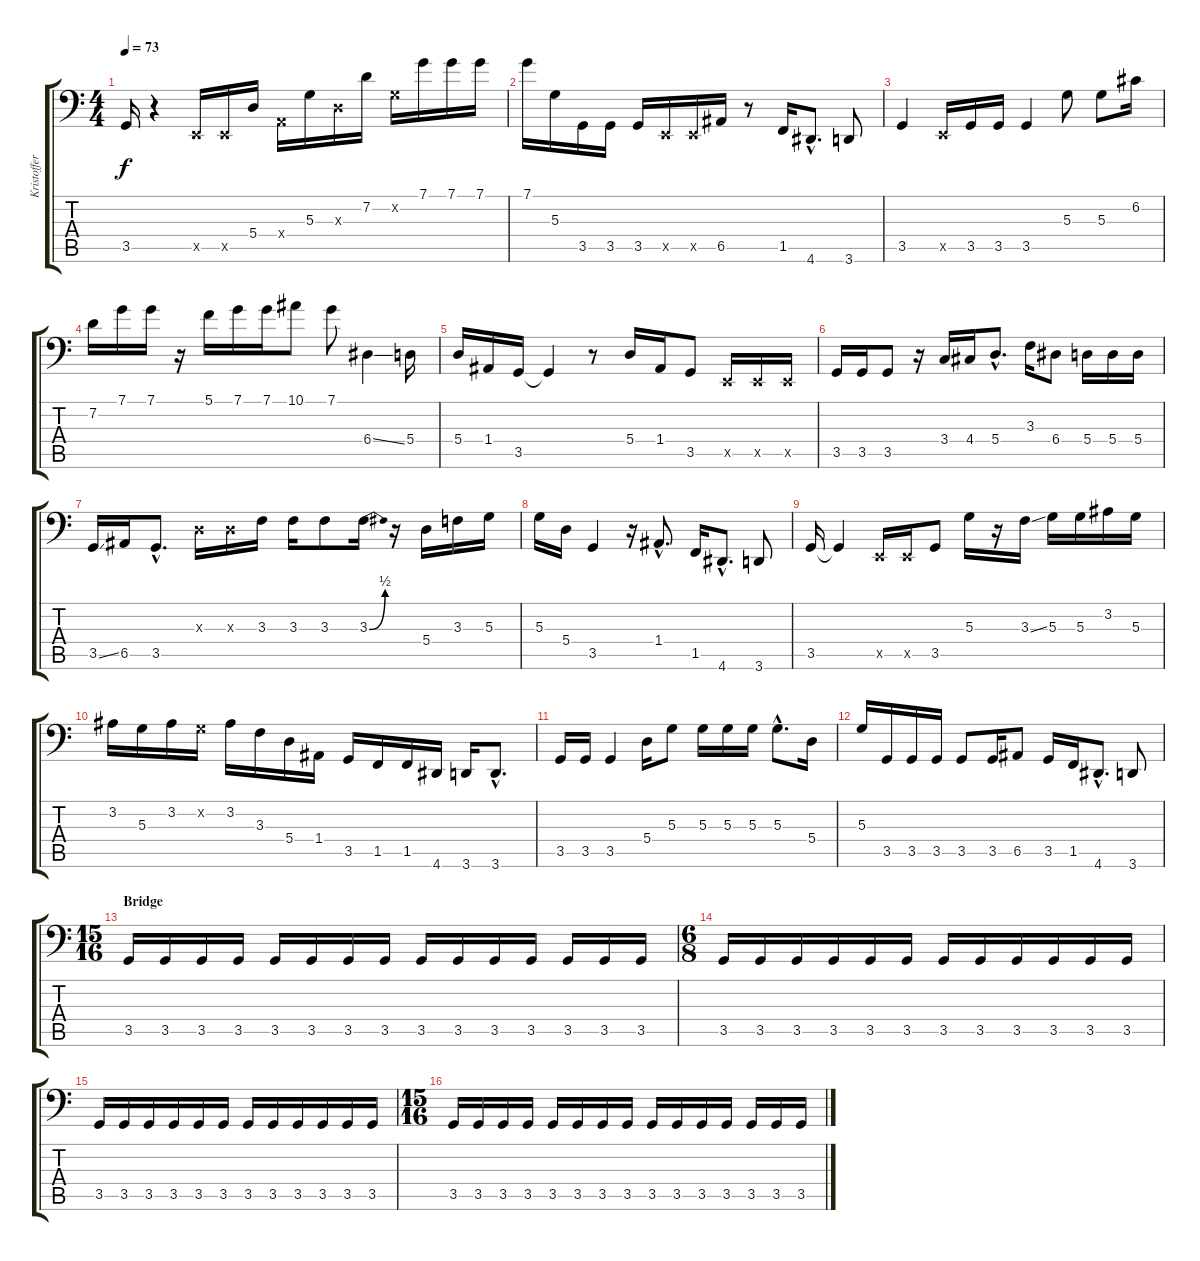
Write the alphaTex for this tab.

\track ("Kristoffer Gildenlöw" "Kristoffer") {instrument electricbassfinger}
\staff {score tabs}
\tuning (C3 G2 D2 A1 E1 B0) {hide}
\ts (4 4)
\tempo 73
\clef f4
\ks c
3.5.16{dy f} r.4 0.5{x}.16 0.5{x}.16 5.4.16 0.4{x}.16 5.3.16 0.3{x}.16 7.2.16 0.2{x}.16 7.1.16 7.1.16 7.1.16 |
7.1.16 5.3.16 3.5.16 3.5.16 3.5.16 0.5{x}.16 0.5{x}.16 6.5.16 r.8 1.5.16 4.6{hac}.8{d} 3.6.8 |
3.5.4 0.5{x}.16 3.5.16 3.5.16 3.5.4 5.3.8 5.3.8 6.2.16 |
7.2.16 7.1.16 7.1.16 r.16 5.1.16 7.1.16 7.1.16 10.1.8 7.1.8 6.4{ss}.4 5.4.16 |
5.4.16 1.4.16 3.5.16 3.5{t}.4 r.8 5.4.16 1.4.16 3.5.8 0.5{x}.16 0.5{x}.16 0.5{x}.16 |
3.5.16 3.5.16 3.5.8 r.16 3.4.16 4.4.16 5.4{hac}.8{d} 3.3.16 6.4.8 5.4.16 5.4.16 5.4.16 |
3.5{ss}.16 6.5.16 3.5{hac}.8{d} 0.3{x}.16 0.3{x}.16 3.3.16 3.3.16 3.3.8 3.3{be (bend 0 0 60 2)}.16 r.16 5.4.16 3.3.16 5.3.16 |
5.3.16 5.4.16 3.5.4 r.16 1.4{hac}.8{d} 1.5.16 4.6{hac}.8{d} 3.6.8 |
3.5.16 3.5{t}.4 0.5{x}.16 0.5{x}.16 3.5.8 5.3.16 r.16 3.3{ss}.16 5.3.16 5.3.16 3.2.16 5.3.16 |
3.2.16 5.3.16 3.2.16 0.2{x}.16 3.2.16 3.3.16 5.4.16 1.4.16 3.5.16 1.5.16 1.5.16 4.6.16 3.6.16 3.6{hac}.8{d} |
3.5.16 3.5.16 3.5.4 5.4.16 5.3.8 5.3.16 5.3.16 5.3.16 5.3{hac}.8{d} 5.4.16 |
5.3.16 3.5.16 3.5.16 3.5.16 3.5.8 3.5.16 6.5.8 3.5.16 1.5.16 4.6{hac}.8{d} 3.6.8 |
\ts (15 16)
\section ("" "Bridge")
3.5.16 3.5.16 3.5.16 3.5.16 3.5.16 3.5.16 3.5.16 3.5.16 3.5.16 3.5.16 3.5.16 3.5.16 3.5.16 3.5.16 3.5.16 |
\ts (6 8)
3.5.16 3.5.16 3.5.16 3.5.16 3.5.16 3.5.16 3.5.16 3.5.16 3.5.16 3.5.16 3.5.16 3.5.16 |
3.5.16 3.5.16 3.5.16 3.5.16 3.5.16 3.5.16 3.5.16 3.5.16 3.5.16 3.5.16 3.5.16 3.5.16 |
\ts (15 16)
3.5.16 3.5.16 3.5.16 3.5.16 3.5.16 3.5.16 3.5.16 3.5.16 3.5.16 3.5.16 3.5.16 3.5.16 3.5.16 3.5.16 3.5.16
